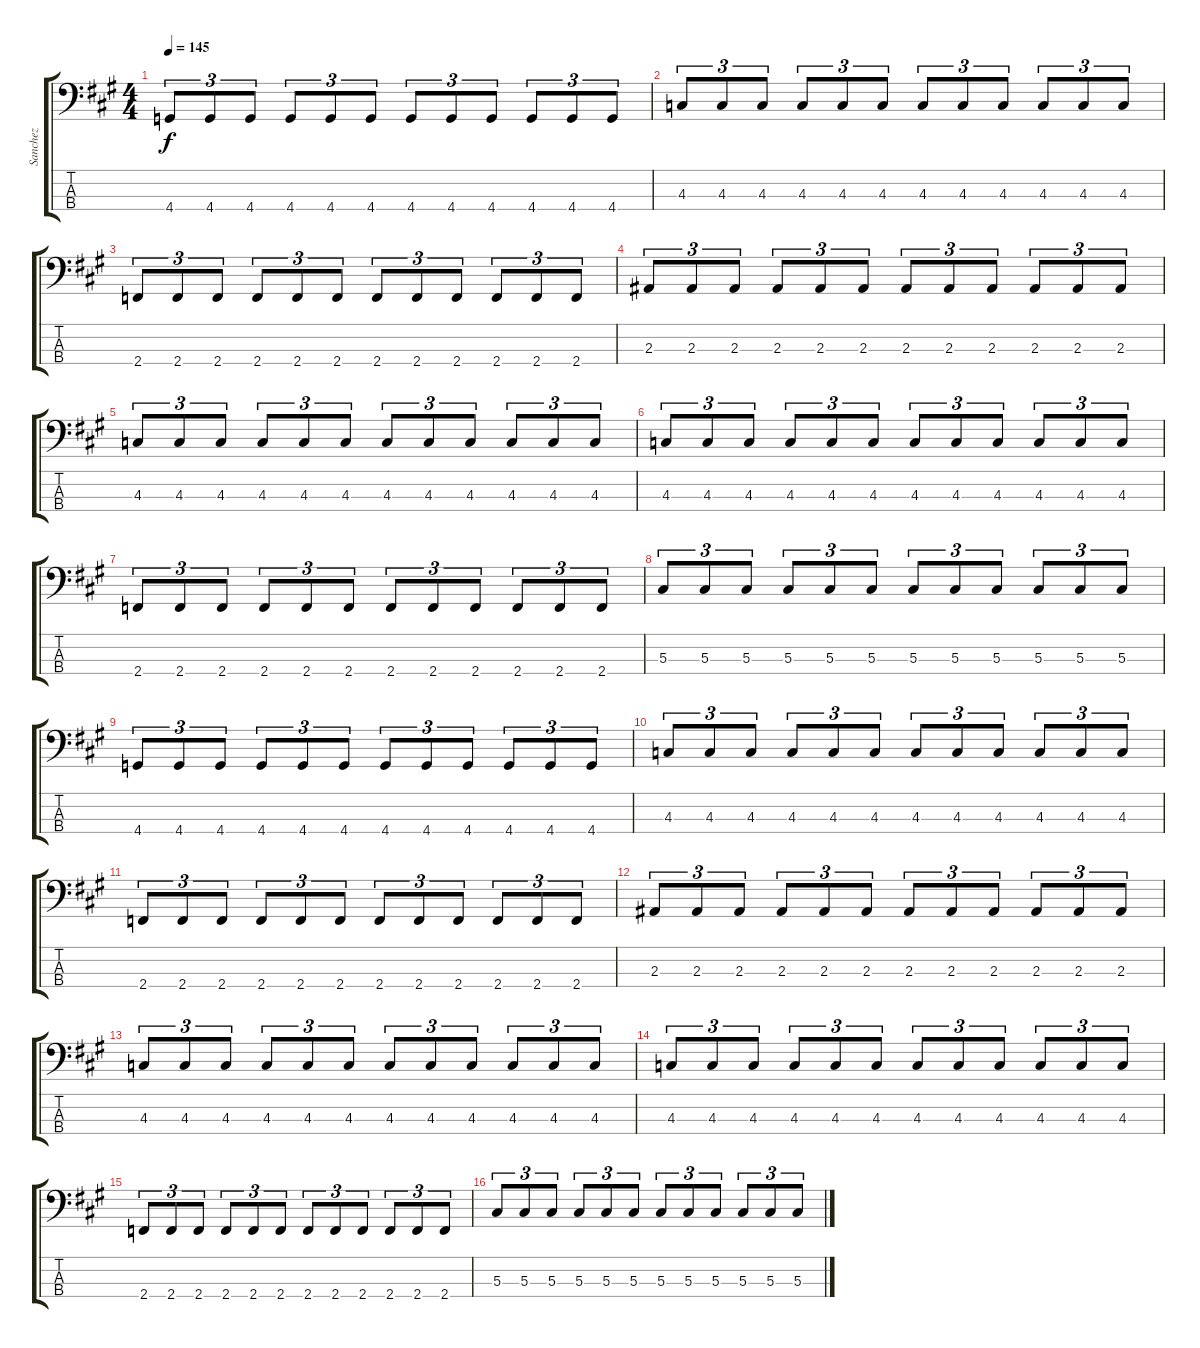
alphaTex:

\track ("Sanchez" "Sanchez") {instrument electricbassfinger}
\staff {score tabs}
\tuning (Gb2 Db2 Ab1 Eb1) {hide}
\ts (4 4)
\tempo 145
\clef f4
\ks f#minor
4.4.8{tu (3 2) dy f} 4.4.8{tu (3 2)} 4.4.8{tu (3 2)} 4.4.8{tu (3 2)} 4.4.8{tu (3 2)} 4.4.8{tu (3 2)} 4.4.8{tu (3 2)} 4.4.8{tu (3 2)} 4.4.8{tu (3 2)} 4.4.8{tu (3 2)} 4.4.8{tu (3 2)} 4.4.8{tu (3 2)} |
4.3.8{tu (3 2)} 4.3.8{tu (3 2)} 4.3.8{tu (3 2)} 4.3.8{tu (3 2)} 4.3.8{tu (3 2)} 4.3.8{tu (3 2)} 4.3.8{tu (3 2)} 4.3.8{tu (3 2)} 4.3.8{tu (3 2)} 4.3.8{tu (3 2)} 4.3.8{tu (3 2)} 4.3.8{tu (3 2)} |
2.4.8{tu (3 2)} 2.4.8{tu (3 2)} 2.4.8{tu (3 2)} 2.4.8{tu (3 2)} 2.4.8{tu (3 2)} 2.4.8{tu (3 2)} 2.4.8{tu (3 2)} 2.4.8{tu (3 2)} 2.4.8{tu (3 2)} 2.4.8{tu (3 2)} 2.4.8{tu (3 2)} 2.4.8{tu (3 2)} |
2.3.8{tu (3 2)} 2.3.8{tu (3 2)} 2.3.8{tu (3 2)} 2.3.8{tu (3 2)} 2.3.8{tu (3 2)} 2.3.8{tu (3 2)} 2.3.8{tu (3 2)} 2.3.8{tu (3 2)} 2.3.8{tu (3 2)} 2.3.8{tu (3 2)} 2.3.8{tu (3 2)} 2.3.8{tu (3 2)} |
4.3.8{tu (3 2)} 4.3.8{tu (3 2)} 4.3.8{tu (3 2)} 4.3.8{tu (3 2)} 4.3.8{tu (3 2)} 4.3.8{tu (3 2)} 4.3.8{tu (3 2)} 4.3.8{tu (3 2)} 4.3.8{tu (3 2)} 4.3.8{tu (3 2)} 4.3.8{tu (3 2)} 4.3.8{tu (3 2)} |
4.3.8{tu (3 2)} 4.3.8{tu (3 2)} 4.3.8{tu (3 2)} 4.3.8{tu (3 2)} 4.3.8{tu (3 2)} 4.3.8{tu (3 2)} 4.3.8{tu (3 2)} 4.3.8{tu (3 2)} 4.3.8{tu (3 2)} 4.3.8{tu (3 2)} 4.3.8{tu (3 2)} 4.3.8{tu (3 2)} |
2.4.8{tu (3 2)} 2.4.8{tu (3 2)} 2.4.8{tu (3 2)} 2.4.8{tu (3 2)} 2.4.8{tu (3 2)} 2.4.8{tu (3 2)} 2.4.8{tu (3 2)} 2.4.8{tu (3 2)} 2.4.8{tu (3 2)} 2.4.8{tu (3 2)} 2.4.8{tu (3 2)} 2.4.8{tu (3 2)} |
5.3.8{tu (3 2)} 5.3.8{tu (3 2)} 5.3.8{tu (3 2)} 5.3.8{tu (3 2)} 5.3.8{tu (3 2)} 5.3.8{tu (3 2)} 5.3.8{tu (3 2)} 5.3.8{tu (3 2)} 5.3.8{tu (3 2)} 5.3.8{tu (3 2)} 5.3.8{tu (3 2)} 5.3.8{tu (3 2)} |
4.4.8{tu (3 2)} 4.4.8{tu (3 2)} 4.4.8{tu (3 2)} 4.4.8{tu (3 2)} 4.4.8{tu (3 2)} 4.4.8{tu (3 2)} 4.4.8{tu (3 2)} 4.4.8{tu (3 2)} 4.4.8{tu (3 2)} 4.4.8{tu (3 2)} 4.4.8{tu (3 2)} 4.4.8{tu (3 2)} |
4.3.8{tu (3 2)} 4.3.8{tu (3 2)} 4.3.8{tu (3 2)} 4.3.8{tu (3 2)} 4.3.8{tu (3 2)} 4.3.8{tu (3 2)} 4.3.8{tu (3 2)} 4.3.8{tu (3 2)} 4.3.8{tu (3 2)} 4.3.8{tu (3 2)} 4.3.8{tu (3 2)} 4.3.8{tu (3 2)} |
2.4.8{tu (3 2)} 2.4.8{tu (3 2)} 2.4.8{tu (3 2)} 2.4.8{tu (3 2)} 2.4.8{tu (3 2)} 2.4.8{tu (3 2)} 2.4.8{tu (3 2)} 2.4.8{tu (3 2)} 2.4.8{tu (3 2)} 2.4.8{tu (3 2)} 2.4.8{tu (3 2)} 2.4.8{tu (3 2)} |
2.3.8{tu (3 2)} 2.3.8{tu (3 2)} 2.3.8{tu (3 2)} 2.3.8{tu (3 2)} 2.3.8{tu (3 2)} 2.3.8{tu (3 2)} 2.3.8{tu (3 2)} 2.3.8{tu (3 2)} 2.3.8{tu (3 2)} 2.3.8{tu (3 2)} 2.3.8{tu (3 2)} 2.3.8{tu (3 2)} |
4.3.8{tu (3 2)} 4.3.8{tu (3 2)} 4.3.8{tu (3 2)} 4.3.8{tu (3 2)} 4.3.8{tu (3 2)} 4.3.8{tu (3 2)} 4.3.8{tu (3 2)} 4.3.8{tu (3 2)} 4.3.8{tu (3 2)} 4.3.8{tu (3 2)} 4.3.8{tu (3 2)} 4.3.8{tu (3 2)} |
4.3.8{tu (3 2)} 4.3.8{tu (3 2)} 4.3.8{tu (3 2)} 4.3.8{tu (3 2)} 4.3.8{tu (3 2)} 4.3.8{tu (3 2)} 4.3.8{tu (3 2)} 4.3.8{tu (3 2)} 4.3.8{tu (3 2)} 4.3.8{tu (3 2)} 4.3.8{tu (3 2)} 4.3.8{tu (3 2)} |
2.4.8{tu (3 2)} 2.4.8{tu (3 2)} 2.4.8{tu (3 2)} 2.4.8{tu (3 2)} 2.4.8{tu (3 2)} 2.4.8{tu (3 2)} 2.4.8{tu (3 2)} 2.4.8{tu (3 2)} 2.4.8{tu (3 2)} 2.4.8{tu (3 2)} 2.4.8{tu (3 2)} 2.4.8{tu (3 2)} |
5.3.8{tu (3 2)} 5.3.8{tu (3 2)} 5.3.8{tu (3 2)} 5.3.8{tu (3 2)} 5.3.8{tu (3 2)} 5.3.8{tu (3 2)} 5.3.8{tu (3 2)} 5.3.8{tu (3 2)} 5.3.8{tu (3 2)} 5.3.8{tu (3 2)} 5.3.8{tu (3 2)} 5.3.8{tu (3 2)}
